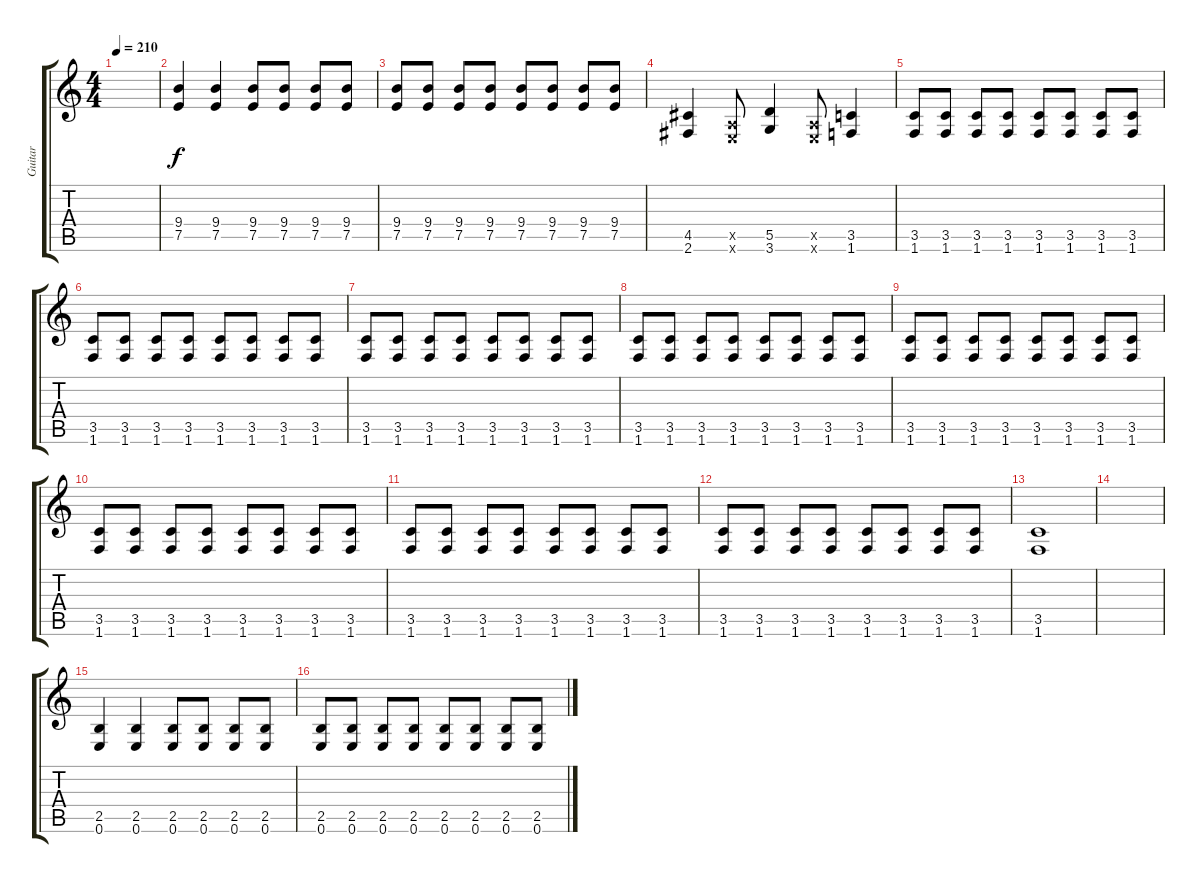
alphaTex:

\track ("Guitar" "Guitar") {instrument overdrivenguitar}
\staff {score tabs}
\tuning (E4 B3 G3 D3 A2 E2) {hide}
\ts (4 4)
\tempo 210
\clef g2
\ks c
|
(9.4 7.5).4 (9.4 7.5).4 (9.4 7.5).8 (9.4 7.5).8 (9.4 7.5).8 (9.4 7.5).8 |
(9.4 7.5).8 (9.4 7.5).8 (9.4 7.5).8 (9.4 7.5).8 (9.4 7.5).8 (9.4 7.5).8 (9.4 7.5).8 (9.4 7.5).8 |
(4.5 2.6).4 (0.5{x} 0.6{x}).8 (5.5 3.6).4 (0.5{x} 0.6{x}).8 (3.5 1.6).4 |
(3.5 1.6).8 (3.5 1.6).8 (3.5 1.6).8 (3.5 1.6).8 (3.5 1.6).8 (3.5 1.6).8 (3.5 1.6).8 (3.5 1.6).8 |
(3.5 1.6).8 (3.5 1.6).8 (3.5 1.6).8 (3.5 1.6).8 (3.5 1.6).8 (3.5 1.6).8 (3.5 1.6).8 (3.5 1.6).8 |
(3.5 1.6).8 (3.5 1.6).8 (3.5 1.6).8 (3.5 1.6).8 (3.5 1.6).8 (3.5 1.6).8 (3.5 1.6).8 (3.5 1.6).8 |
(3.5 1.6).8 (3.5 1.6).8 (3.5 1.6).8 (3.5 1.6).8 (3.5 1.6).8 (3.5 1.6).8 (3.5 1.6).8 (3.5 1.6).8 |
(3.5 1.6).8 (3.5 1.6).8 (3.5 1.6).8 (3.5 1.6).8 (3.5 1.6).8 (3.5 1.6).8 (3.5 1.6).8 (3.5 1.6).8 |
(3.5 1.6).8 (3.5 1.6).8 (3.5 1.6).8 (3.5 1.6).8 (3.5 1.6).8 (3.5 1.6).8 (3.5 1.6).8 (3.5 1.6).8 |
(3.5 1.6).8 (3.5 1.6).8 (3.5 1.6).8 (3.5 1.6).8 (3.5 1.6).8 (3.5 1.6).8 (3.5 1.6).8 (3.5 1.6).8 |
(3.5 1.6).8 (3.5 1.6).8 (3.5 1.6).8 (3.5 1.6).8 (3.5 1.6).8 (3.5 1.6).8 (3.5 1.6).8 (3.5 1.6).8 |
(3.5 1.6).1 |
|
(2.5 0.6).4 (2.5 0.6).4 (2.5 0.6).8 (2.5 0.6).8 (2.5 0.6).8 (2.5 0.6).8 |
(2.5 0.6).8 (2.5 0.6).8 (2.5 0.6).8 (2.5 0.6).8 (2.5 0.6).8 (2.5 0.6).8 (2.5 0.6).8 (2.5 0.6).8
